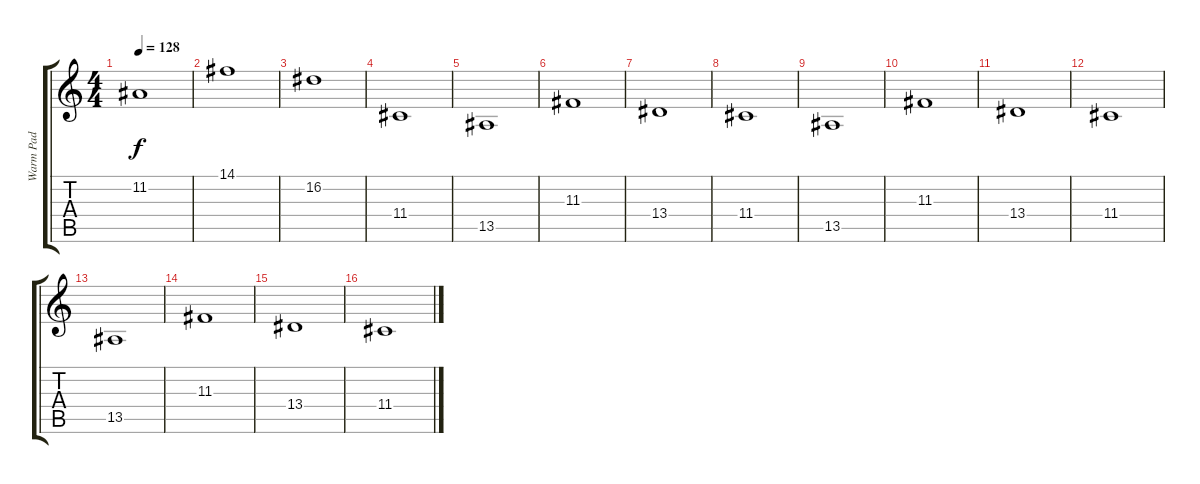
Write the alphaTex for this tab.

\track ("Warm Pad" "Warm Pad") {instrument pad2warm}
\staff {score tabs}
\tuning (E4 B3 G3 D3 A2 E2) {hide}
\ts (4 4)
\tempo 128
\clef g2
\ks c
11.2.1{dy f} |
14.1.1 |
16.2.1 |
11.4.1 |
13.5.1 |
11.3.1 |
13.4.1 |
11.4.1 |
13.5.1 |
11.3.1 |
13.4.1 |
11.4.1 |
13.5.1 |
11.3.1 |
13.4.1 |
11.4.1
